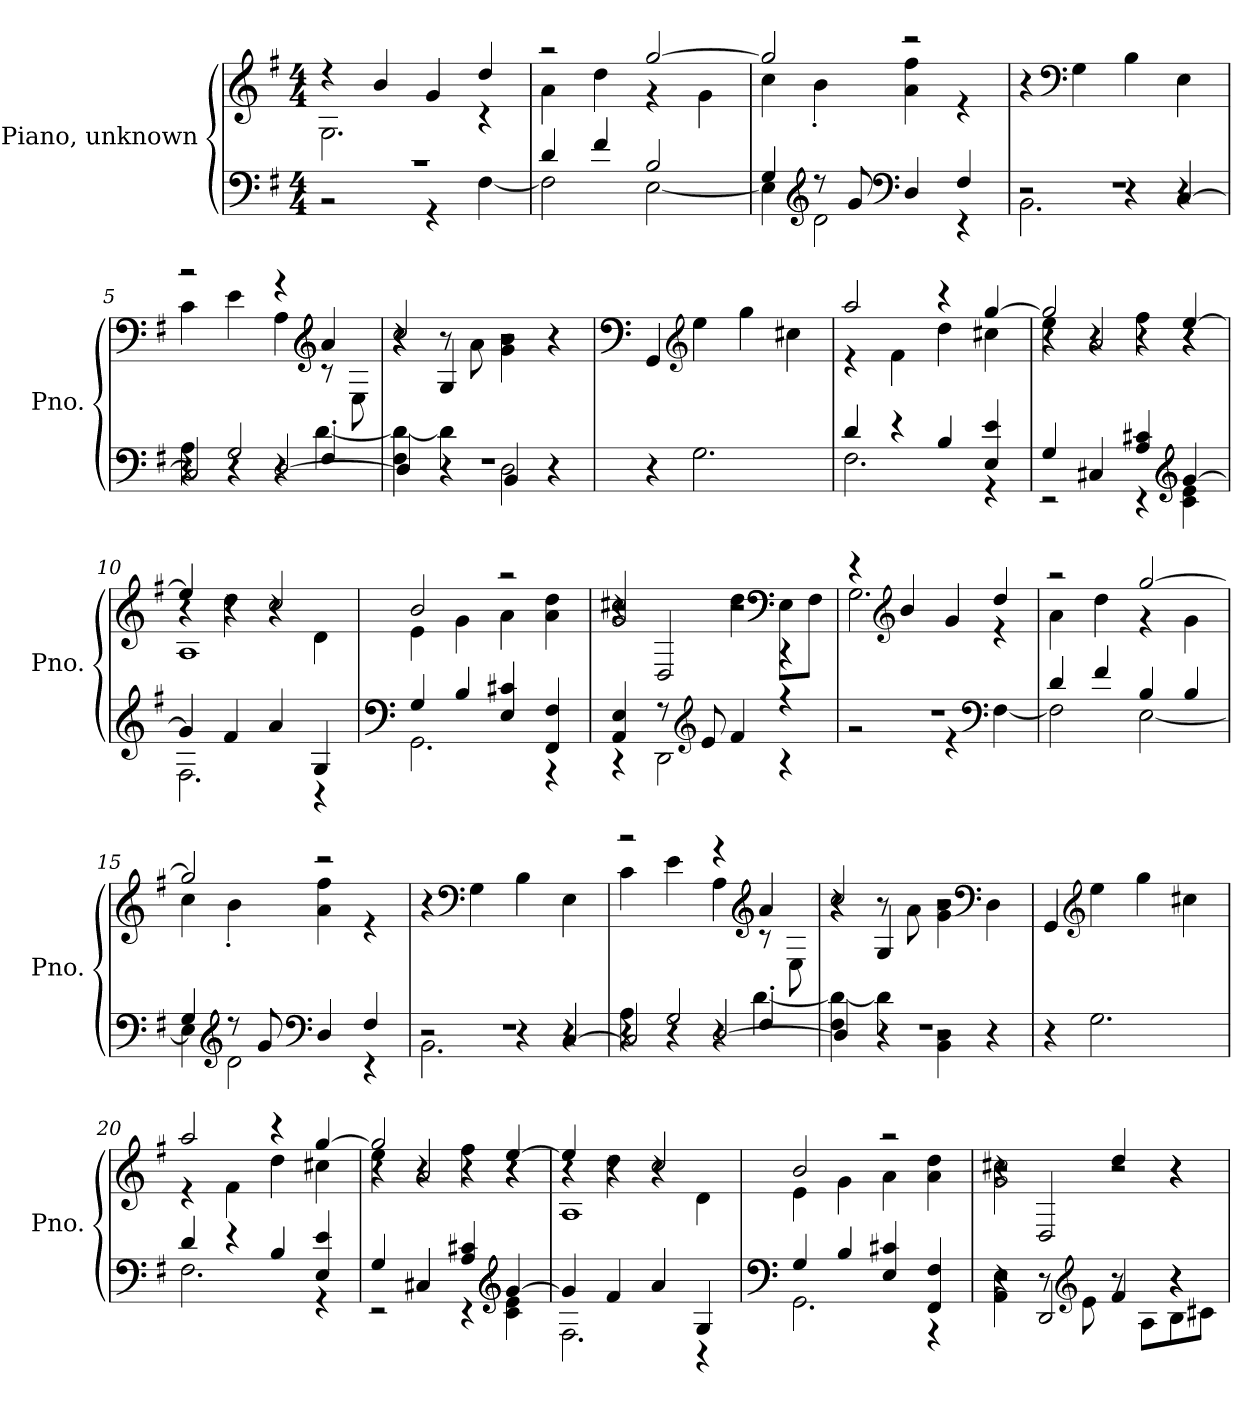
**kern	**kern
*part1	*part1
*staff2	*staff1
*I"Piano, unknown	*
*I'Pno.	*
*clefF4	*clefG2
*k[f#]	*k[f#]
*M4/4	*M4/4
*MM120	*MM120
=1	=1
*^	*^
1r	2r	4r	2.G\
.	.	4b/	.
.	4r	4g/	.
.	[4F#\	4dd/	4r
=2	=2	=2	=2
4d/	2F#\]	2r	4a\
4f#/	.	.	4dd\
2B/	[2E\	[2gg/	4r
.	.	.	4g\
=3	=3	=3	=3
4G/	4E\]	2gg/]	4cc\
*clefG2	*	*	*
8r	2d\	.	4b'\
8g/	.	.	.
*clefF4	*	*	*
4D/	.	2r	4a\ 4ff#\
4F#/	4r	.	4r
*	*	*v	*v
=4	=4	=4
*	*^	*
1r	2.BB\	2r	4r
*	*	*	*clefF4
.	.	.	4G\
.	.	4r	4B\
.	4r	[4C/	4E\
=5	=5	=5	=5
*	*	*	*^
4r	4A\	2C/]	2r	4c\
2G/	4r	.	.	4e\
.	4r	[2D/	4r	4A\
*	*	*	*clefG2	*
4F#'/	[4d\	.	4a/	8r
.	.	.	.	8E\
=6	=6	=6	=6	=6
*	*	*	*	*^
1r	4F#\ 4d\_	4D/]	2cc/	4r	4r
.	4d\]	4r	.	8r	4G/
.	.	.	.	8a\	.
.	2D\	4BB/	2r	4g\ 4b\	2r
.	.	4r	.	4r	.
*v	*v	*v	*	*	*
*	*v	*v	*v
!!LO:LB:g=z
=7	=7
*	*clefF4
4r	4GG/
*	*clefG2
2.G\	4ee\
.	4gg\
.	4cc#X\
=8	=8
*^	*^
4d/	2.F#\	2aa/	4r
4r	.	.	4f#\
4B/	.	4r	4dd\
4E/ 4e/	4r	[4gg/	4cc#X\
=9	=9	=9	=9
*	*	*	*^
4G/	2r	2gg/]	4ee\	4r
4C#X/	.	.	4r	2a/
4A/ 4c#X/	4r	4r	4ff#\	.
*clefG2	*	*	*	*
[4g/	4c#\ 4e\	[4ee/	4r	4r
=10	=10	=10	=10	=10
4g/]	2.F#\	4ee/]	4r	1A
4f#/	.	4r	4dd\	.
4a/	.	2cc/	4r	.
4G/	4r	.	4d\	.
*	*	*v	*v	*v
=11	=11	=11
*clefF4	*	*
*	*	*^
4G/	2.GG\	2b/	4e\
4B/	.	.	4g\
4E/ 4c#X/	.	2r	4a\
4FF#/ 4F#/	4r	.	4a\ 4dd\
!!LO:LB:g=z
=12	=12	=12	=12
*	*	*	*^
4AA/ 4E/	4r	2g/ 2cc#X/	2r	4r
8r	2DD\	.	.	2D/
*clefG2	*	*	*	*
8e/	.	.	.	.
4f#/	.	2r	4dd\	.
*	*	*clefF4	*	*
4r	4r	.	8E\L	4r
.	.	.	8F#\J	.
*	*	*	*v	*v
=13	=13	=13	=13
1r	2r	4r	2.G\
*	*	*clefG2	*
.	.	4b/	.
.	4r	4g/	.
*clefF4	*	*	*
.	[4F#\	4dd/	4r
=14	=14	=14	=14
4d/	2F#\]	2r	4a\
4f#/	.	.	4dd\
4B/	[2E\	[2gg/	4r
4B/	.	.	4g\
=15	=15	=15	=15
4G/	4E\]	2gg/]	4cc\
*clefG2	*	*	*
8r	2d\	.	4b'\
8g/	.	.	.
*clefF4	*	*	*
4D/	.	2r	4a\ 4ff#\
4F#/	4r	.	4r
*	*	*v	*v
=16	=16	=16
*	*^	*
1r	2.BB\	2r	4r
*	*	*	*clefF4
.	.	.	4G\
.	.	4r	4B\
.	4r	[4C/	4E\
!!LO:LB:g=z
=17	=17	=17	=17
*	*	*	*^
4r	4A\	2C/]	2r	4c\
2G/	4r	.	.	4e\
.	4r	[2D/	4r	4A\
*	*	*	*clefG2	*
4F#'/	[4d\	.	4a/	8r
.	.	.	.	8E\
=18	=18	=18	=18	=18
*	*	*	*	*^
1r	4F#\ 4d\_	4D/]	2cc/	4r	4r
.	4d\]	4r	.	8r	4G/
.	.	.	.	8a\	.
.	4BB\ 4D\	2r	2r	4g\ 4b\	2r
*	*	*	*clefF4	*	*
.	4r	.	.	4D\	.
*v	*v	*v	*	*	*
*	*v	*v	*v
=19	=19
4r	4GG/
*	*clefG2
2.G\	4ee\
.	4gg\
.	4cc#X\
=20	=20
*^	*^
4d/	2.F#\	2aa/	4r
4r	.	.	4f#\
4B/	.	4r	4dd\
4E/ 4e/	4r	[4gg/	4cc#X\
=21	=21	=21	=21
*	*	*	*^
4G/	2r	2gg/]	4ee\	4r
4C#X/	.	.	4r	2a/
4A/ 4c#X/	4r	4r	4ff#\	.
*clefG2	*	*	*	*
[4g/	4c#\ 4e\	[4ee/	4r	4r
=22	=22	=22	=22	=22
4g/]	2.F#\	4ee/]	4r	1A
4f#/	.	4r	4dd\	.
4a/	.	2cc/	4r	.
4G/	4r	.	4d\	.
*	*	*v	*v	*v
!!LO:LB:g=z
=23	=23	=23
*clefF4	*	*
*	*	*^
4G/	2.GG\	2b/	4e\
4B/	.	.	4g\
4E/ 4c#X/	.	2r	4a\
4FF#/ 4F#/	4r	.	4a\ 4dd\
=24	=24	=24	=24
*	*^	*	*^
2r	4AA\ 4E\	4r	2r	2g\ 2cc#X\	4r
.	8r	2DD/	.	.	2D/
*clefG2	*	*	*	*	*
.	8e\	.	.	.	.
4f#/	8r	.	4dd/	2r	.
.	8A\L	.	.	.	.
4r	8B\	4r	4r	.	4r
.	8c#X\J	.	.	.	.
*v	*v	*v	*	*	*
*	*v	*v	*v
=	=
*-	*-
